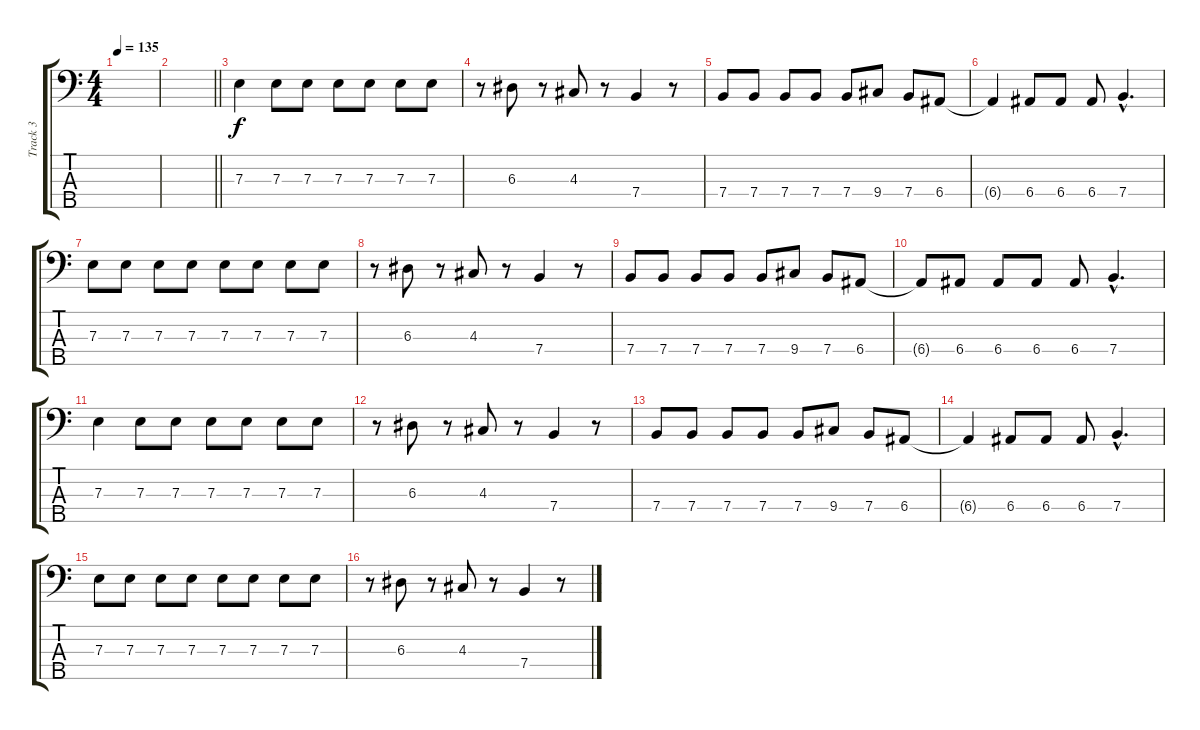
\track ("Track 3" "Track 3") {instrument electricbassfinger}
\staff {score tabs}
\tuning (G2 D2 A1 E1 B0) {hide}
\ts (4 4)
\tempo 135
\clef f4
\ks c
|
\barLineRight lightlight
|
7.3.4 7.3.8 7.3.8 7.3.8 7.3.8 7.3.8 7.3.8 |
r.8 6.3.8 r.8 4.3.8 r.8 7.4.4 r.8 |
7.4.8 7.4.8 7.4.8 7.4.8 7.4.8 9.4.8 7.4.8 6.4.8 |
6.4{t}.4 6.4.8 6.4.8 6.4.8 7.4{hac}.4{d} |
7.3.8 7.3.8 7.3.8 7.3.8 7.3.8 7.3.8 7.3.8 7.3.8 |
r.8 6.3.8 r.8 4.3.8 r.8 7.4.4 r.8 |
7.4.8 7.4.8 7.4.8 7.4.8 7.4.8 9.4.8 7.4.8 6.4.8 |
6.4{t}.8 6.4.8 6.4.8 6.4.8 6.4.8 7.4{hac}.4{d} |
7.3.4 7.3.8 7.3.8 7.3.8 7.3.8 7.3.8 7.3.8 |
r.8 6.3.8 r.8 4.3.8 r.8 7.4.4 r.8 |
7.4.8 7.4.8 7.4.8 7.4.8 7.4.8 9.4.8 7.4.8 6.4.8 |
6.4{t}.4 6.4.8 6.4.8 6.4.8 7.4{hac}.4{d} |
7.3.8 7.3.8 7.3.8 7.3.8 7.3.8 7.3.8 7.3.8 7.3.8 |
r.8 6.3.8 r.8 4.3.8 r.8 7.4.4 r.8
